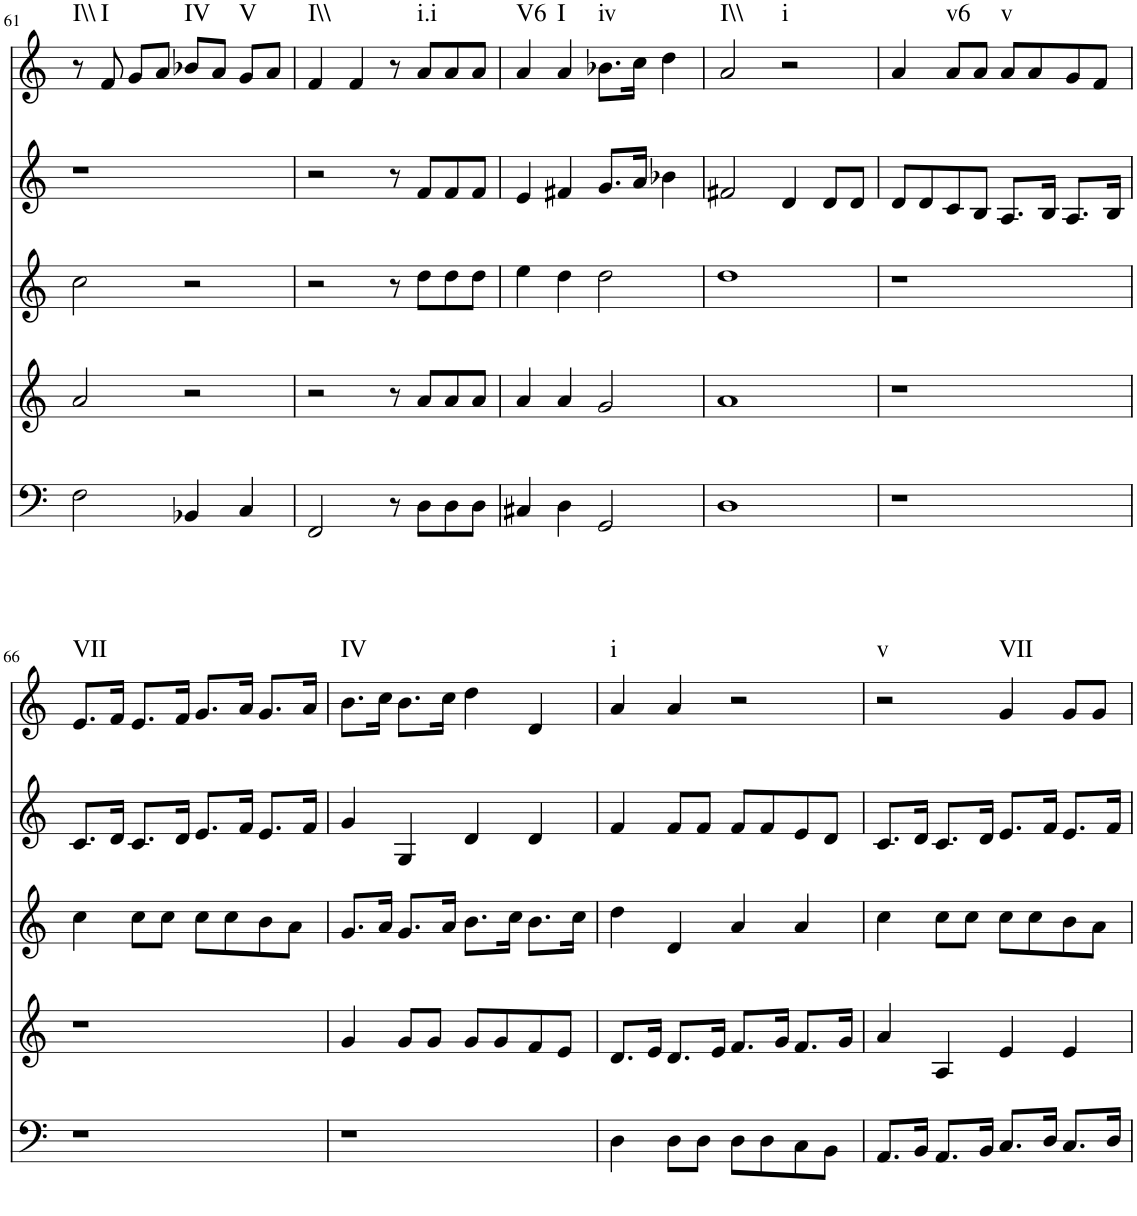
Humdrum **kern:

**kern	**kern	**kern	**kern	**kern	**harte
*part5	*part4	*part3	*part2	*part1	*part1
*staff5	*staff4	*staff3	*staff2	*staff1	*
*I"vox	*I"vox	*I"vox	*I"vox	*I"vox	*
!!LO:PB:g=z
*clefF4	*clefG2	*clefG2	*clefG2	*clefG2	*
*k[]	*k[]	*k[]	*k[]	*k[]	*
*M4/4	*M4/4	*M4/4	*M4/4	*M4/4	*
=61	=61	=61	=61	=61	=61
!	!	!	!	!	!LO:H:kt=I\\
2F\	2a/	2cc\	1r	8r	N
!	!	!	!	!	!LO:H:kt=I
.	.	.	.	8f/	N
.	.	.	.	8g/L	.
.	.	.	.	8a/J	.
!	!	!	!	!	!LO:H:kt=IV
4BB-X/	2r	2r	.	8b-X/L	N
.	.	.	.	8a/J	.
!	!	!	!	!	!LO:H:kt=V
4C/	.	.	.	8g/L	N
.	.	.	.	8a/J	.
=62	=62	=62	=62	=62	=62
!	!	!	!	!	!LO:H:kt=I\\
2FF/	2r	2r	2r	4f/	N
.	.	.	.	4f/	.
8r	8r	8r	8r	8r	.
!	!	!	!	!	!LO:H:kt=i.i
8D\L	8a/L	8dd\L	8f/L	8a/L	N
8D\	8a/	8dd\	8f/	8a/	.
8D\J	8a/J	8dd\J	8f/J	8a/J	.
=63	=63	=63	=63	=63	=63
!	!	!	!	!	!LO:H:kt=V6
4C#X/	4a/	4ee\	4e/	4a/	N
!	!	!	!	!	!LO:H:kt=I
4D\	4a/	4dd\	4f#X/	4a/	N
!	!	!	!	!	!LO:H:kt=iv
2GG/	2g/	2dd\	8.g/L	8.b-X\L	N
.	.	.	16a/Jk	16cc\Jk	.
.	.	.	4b-X\	4dd\	.
=64	=64	=64	=64	=64	=64
!	!	!	!	!	!LO:H:kt=I\\
1D	1a	1dd	2f#X/	2a/	N
!	!	!	!	!	!LO:H:kt=i
.	.	.	4d/	2r	N
.	.	.	8d/L	.	.
.	.	.	8d/J	.	.
=65	=65	=65	=65	=65	=65
1r	1r	1r	8d/L	4a/	.
.	.	.	8d/	.	.
!	!	!	!	!	!LO:H:kt=v6
.	.	.	8c/	8a/L	N
.	.	.	8B/J	8a/J	.
!	!	!	!	!	!LO:H:kt=v
.	.	.	8.A/L	8a/L	N
.	.	.	.	8a/	.
.	.	.	16B/Jk	.	.
.	.	.	8.A/L	8g/	.
.	.	.	.	8f/J	.
.	.	.	16B/Jk	.	.
!!LO:LB:g=z
=66	=66	=66	=66	=66	=66
!	!	!	!	!	!LO:H:kt=VII
1r	1r	4cc\	8.c/L	8.e/L	N
.	.	.	16d/Jk	16f/Jk	.
.	.	8cc\L	8.c/L	8.e/L	.
.	.	8cc\J	.	.	.
.	.	.	16d/Jk	16f/Jk	.
.	.	8cc\L	8.e/L	8.g/L	.
.	.	8cc\	.	.	.
.	.	.	16f/Jk	16a/Jk	.
.	.	8b\	8.e/L	8.g/L	.
.	.	8a\J	.	.	.
.	.	.	16f/Jk	16a/Jk	.
=67	=67	=67	=67	=67	=67
!	!	!	!	!	!LO:H:kt=IV
1r	4g/	8.g/L	4g/	8.b\L	N
.	.	16a/Jk	.	16cc\Jk	.
.	8g/L	8.g/L	4G/	8.b\L	.
.	8g/J	.	.	.	.
.	.	16a/Jk	.	16cc\Jk	.
.	8g/L	8.b\L	4d/	4dd\	.
.	8g/	.	.	.	.
.	.	16cc\Jk	.	.	.
.	8f/	8.b\L	4d/	4d/	.
.	8e/J	.	.	.	.
.	.	16cc\Jk	.	.	.
=68	=68	=68	=68	=68	=68
!	!	!	!	!	!LO:H:kt=i
4D\	8.d/L	4dd\	4f/	4a/	N
.	16e/Jk	.	.	.	.
8D\L	8.d/L	4d/	8f/L	4a/	.
8D\J	.	.	8f/J	.	.
.	16e/Jk	.	.	.	.
8D\L	8.f/L	4a/	8f/L	2r	.
8D\	.	.	8f/	.	.
.	16g/Jk	.	.	.	.
8C\	8.f/L	4a/	8e/	.	.
8BB\J	.	.	8d/J	.	.
.	16g/Jk	.	.	.	.
=69	=69	=69	=69	=69	=69
!	!	!	!	!	!LO:H:kt=v
8.AA/L	4a/	4cc\	8.c/L	2r	N
16BB/Jk	.	.	16d/Jk	.	.
8.AA/L	4A/	8cc\L	8.c/L	.	.
.	.	8cc\J	.	.	.
16BB/Jk	.	.	16d/Jk	.	.
!	!	!	!	!	!LO:H:kt=VII
8.C/L	4e/	8cc\L	8.e/L	4g/	N
.	.	8cc\	.	.	.
16D/Jk	.	.	16f/Jk	.	.
8.C/L	4e/	8b\	8.e/L	8g/L	.
.	.	8a\J	.	8g/J	.
16D/Jk	.	.	16f/Jk	.	.
=	=	=	=	=	=
*-	*-	*-	*-	*-	*-
